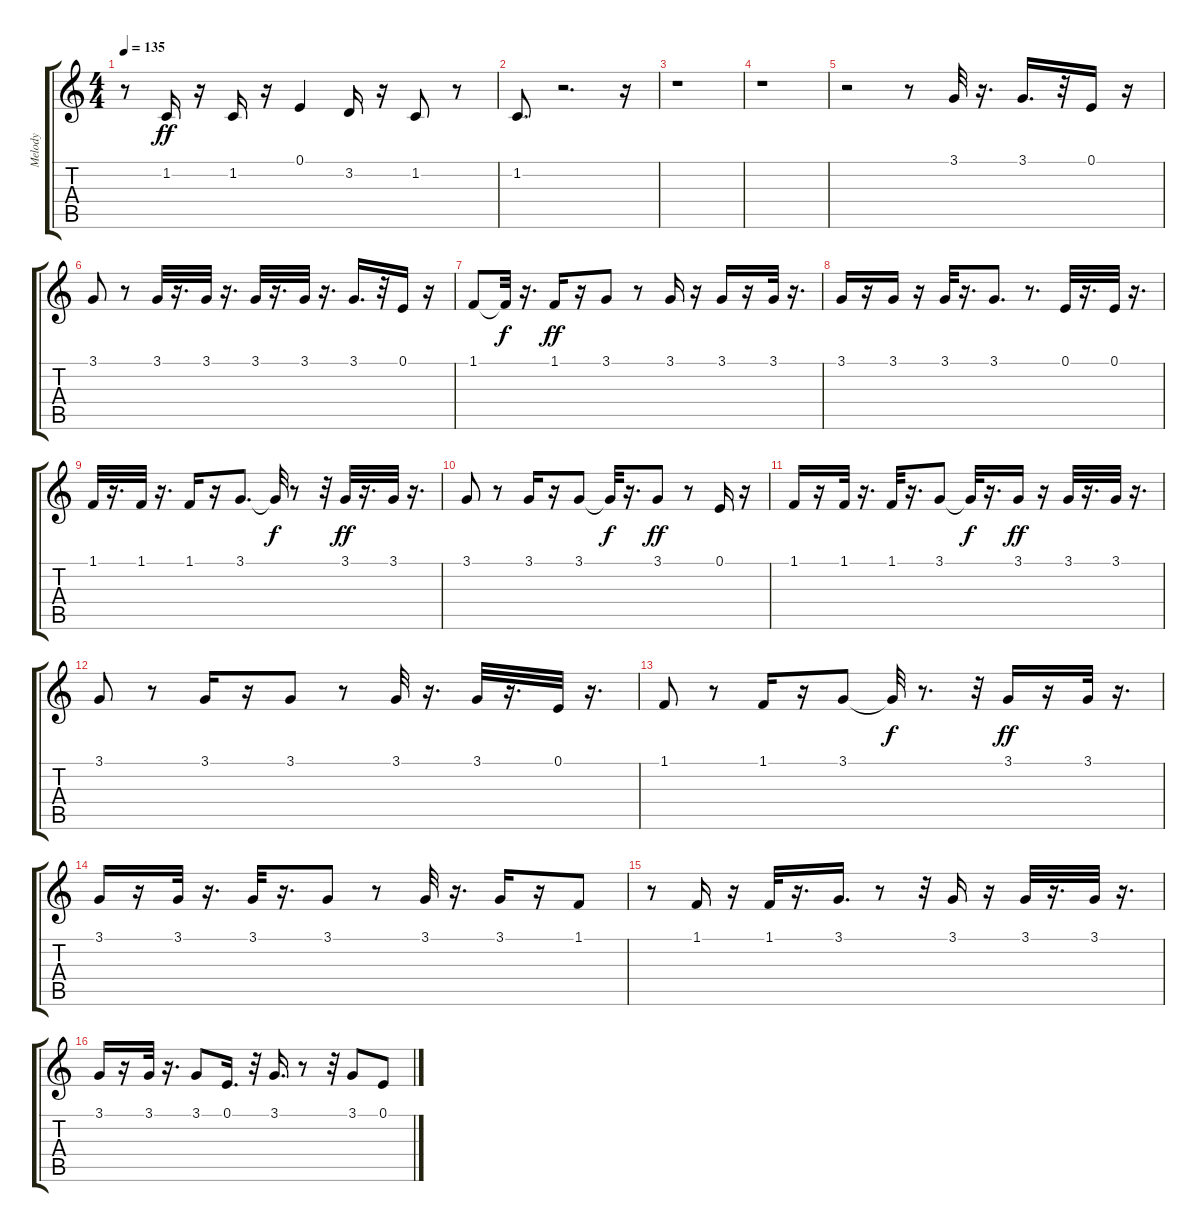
\track ("Melody" "Melody") {instrument lead3calliope}
\staff {score tabs}
\tuning (E4 B3 G3 D3 A2 E2) {hide}
\ts (4 4)
\tempo 135
\clef g2
\ks c
r.8{dy ff} 1.2.16 r.16 1.2.16 r.16 0.1.4 3.2.16 r.16 1.2.8 r.8 |
1.2.8{d} r.2{d} r.16 |
r.1 |
r.1 |
r.2 r.8 3.1.32 r.16{d} 3.1.16{d} r.32 0.1.16 r.16 |
3.1.8 r.8 3.1.32 r.16{d} 3.1.32 r.16{d} 3.1.32 r.16{d} 3.1.32 r.16{d} 3.1.16{d} r.32 0.1.16 r.16 |
1.1.8 1.1{t}.32{dy f} r.16{d} 1.1.16{dy ff} r.16 3.1.8 r.8 3.1.16 r.16 3.1.16 r.16 3.1.32 r.16{d} |
3.1.16 r.16 3.1.16 r.16 3.1.32 r.16{d} 3.1.8{d} r.8{d} 0.1.32 r.16{d} 0.1.32 r.16{d} |
1.1.32 r.16{d} 1.1.32 r.16{d} 1.1.16 r.16 3.1.8{d} 3.1{t}.32{dy f} r.8 r.32 3.1.32{dy ff} r.16{d} 3.1.32 r.16{d} |
3.1.8 r.8 3.1.16 r.16 3.1.8 3.1{t}.32{dy f} r.16{d} 3.1.8{dy ff} r.8 0.1.16 r.16 |
1.1.16 r.16 1.1.32 r.16{d} 1.1.32 r.16{d} 3.1.8 3.1{t}.32{dy f} r.16{d} 3.1.16{dy ff} r.16 3.1.32 r.16{d} 3.1.32 r.16{d} |
3.1.8 r.8 3.1.16 r.16 3.1.8 r.8 3.1.32 r.16{d} 3.1.32 r.16{d} 0.1.32 r.16{d} |
1.1.8 r.8 1.1.16 r.16 3.1.8 3.1{t}.32{dy f} r.8{d} r.32 3.1.16{dy ff} r.16 3.1.32 r.16{d} |
3.1.16 r.16 3.1.32 r.16{d} 3.1.32 r.16{d} 3.1.8 r.8 3.1.32 r.16{d} 3.1.16 r.16 1.1.8 |
r.8 1.1.16 r.16 1.1.32 r.16{d} 3.1.16{d} r.8 r.32 3.1.16 r.16 3.1.32 r.16{d} 3.1.32 r.16{d} |
3.1.16 r.16 3.1.32 r.16{d} 3.1.8 0.1.16{d} r.32 3.1.16{d} r.8 r.32 3.1.8 0.1.8
